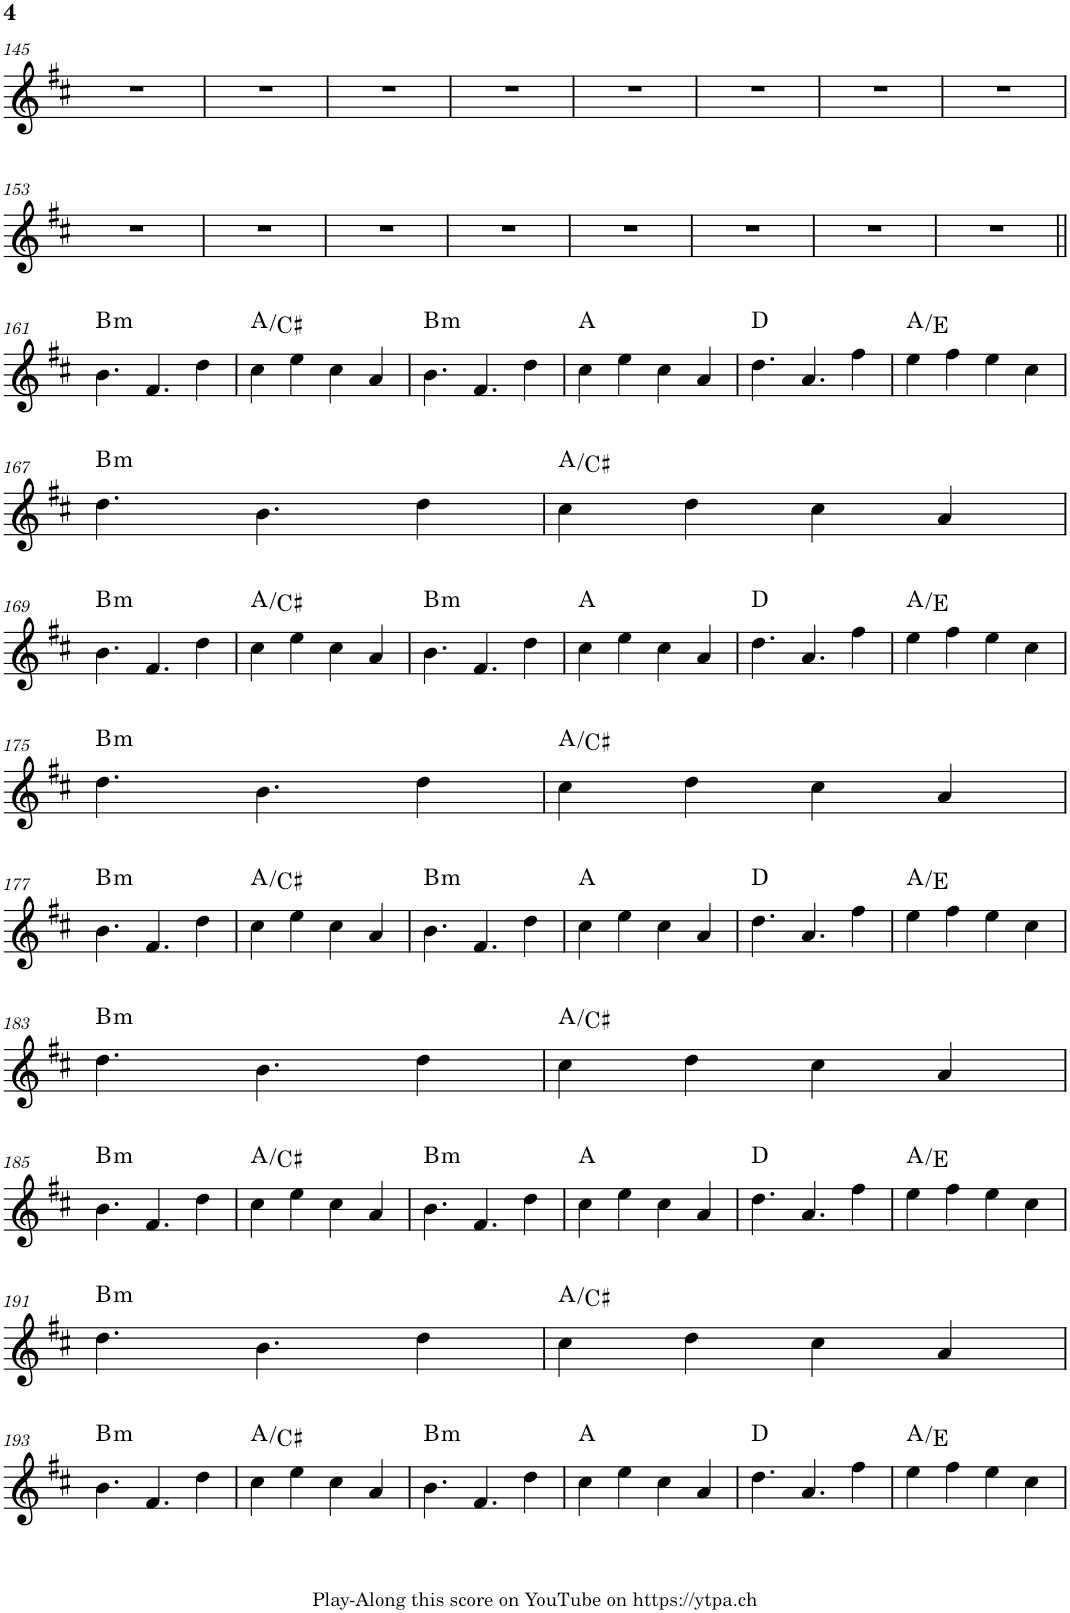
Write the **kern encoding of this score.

**kern	**harte
*part1	*part1
*staff1	*
*I"Piano	*
*I'Pno.	*
!!LO:PB:g=z
*clefG2	*
*k[f#c#]	*
*M4/4	*
=145	=145
1r	.
=146	=146
1r	.
=147	=147
1r	.
=148	=148
1r	.
=149	=149
1r	.
=150	=150
1r	.
=151	=151
1r	.
=152	=152
1r	.
!!LO:LB:g=z
=153	=153
1r	.
=154	=154
1r	.
=155	=155
1r	.
=156	=156
1r	.
=157	=157
1r	.
=158	=158
1r	.
=159	=159
1r	.
=160	=160
1r	.
!!LO:LB:g=z
=161||	=161||
!	!LO:H:kt=m
4.b\	B:min
4.f#/	.
4dd\	.
=162	=162
4cc#\	A:maj/3
4ee\	.
4cc#\	.
4a/	.
=163	=163
!	!LO:H:kt=m
4.b\	B:min
4.f#/	.
4dd\	.
=164	=164
4cc#\	A:maj
4ee\	.
4cc#\	.
4a/	.
=165	=165
4.dd\	D:maj
4.a/	.
4ff#\	.
=166	=166
4ee\	A:maj/5
4ff#\	.
4ee\	.
4cc#\	.
!!LO:LB:g=z
=167	=167
!	!LO:H:kt=m
4.dd\	B:min
4.b\	.
4dd\	.
=168	=168
4cc#\	A:maj/3
4dd\	.
4cc#\	.
4a/	.
!!LO:LB:g=z
=169	=169
!	!LO:H:kt=m
4.b\	B:min
4.f#/	.
4dd\	.
=170	=170
4cc#\	A:maj/3
4ee\	.
4cc#\	.
4a/	.
=171	=171
!	!LO:H:kt=m
4.b\	B:min
4.f#/	.
4dd\	.
=172	=172
4cc#\	A:maj
4ee\	.
4cc#\	.
4a/	.
=173	=173
4.dd\	D:maj
4.a/	.
4ff#\	.
=174	=174
4ee\	A:maj/5
4ff#\	.
4ee\	.
4cc#\	.
!!LO:LB:g=z
=175	=175
!	!LO:H:kt=m
4.dd\	B:min
4.b\	.
4dd\	.
=176	=176
4cc#\	A:maj/3
4dd\	.
4cc#\	.
4a/	.
!!LO:LB:g=z
=177	=177
!	!LO:H:kt=m
4.b\	B:min
4.f#/	.
4dd\	.
=178	=178
4cc#\	A:maj/3
4ee\	.
4cc#\	.
4a/	.
=179	=179
!	!LO:H:kt=m
4.b\	B:min
4.f#/	.
4dd\	.
=180	=180
4cc#\	A:maj
4ee\	.
4cc#\	.
4a/	.
=181	=181
4.dd\	D:maj
4.a/	.
4ff#\	.
=182	=182
4ee\	A:maj/5
4ff#\	.
4ee\	.
4cc#\	.
!!LO:LB:g=z
=183	=183
!	!LO:H:kt=m
4.dd\	B:min
4.b\	.
4dd\	.
=184	=184
4cc#\	A:maj/3
4dd\	.
4cc#\	.
4a/	.
!!LO:LB:g=z
=185	=185
!	!LO:H:kt=m
4.b\	B:min
4.f#/	.
4dd\	.
=186	=186
4cc#\	A:maj/3
4ee\	.
4cc#\	.
4a/	.
=187	=187
!	!LO:H:kt=m
4.b\	B:min
4.f#/	.
4dd\	.
=188	=188
4cc#\	A:maj
4ee\	.
4cc#\	.
4a/	.
=189	=189
4.dd\	D:maj
4.a/	.
4ff#\	.
=190	=190
4ee\	A:maj/5
4ff#\	.
4ee\	.
4cc#\	.
!!LO:LB:g=z
=191	=191
!	!LO:H:kt=m
4.dd\	B:min
4.b\	.
4dd\	.
=192	=192
4cc#\	A:maj/3
4dd\	.
4cc#\	.
4a/	.
!!LO:LB:g=z
=193	=193
!	!LO:H:kt=m
4.b\	B:min
4.f#/	.
4dd\	.
=194	=194
4cc#\	A:maj/3
4ee\	.
4cc#\	.
4a/	.
=195	=195
!	!LO:H:kt=m
4.b\	B:min
4.f#/	.
4dd\	.
=196	=196
4cc#\	A:maj
4ee\	.
4cc#\	.
4a/	.
=197	=197
4.dd\	D:maj
4.a/	.
4ff#\	.
=198	=198
4ee\	A:maj/5
4ff#\	.
4ee\	.
4cc#\	.
=	=
*-	*-
